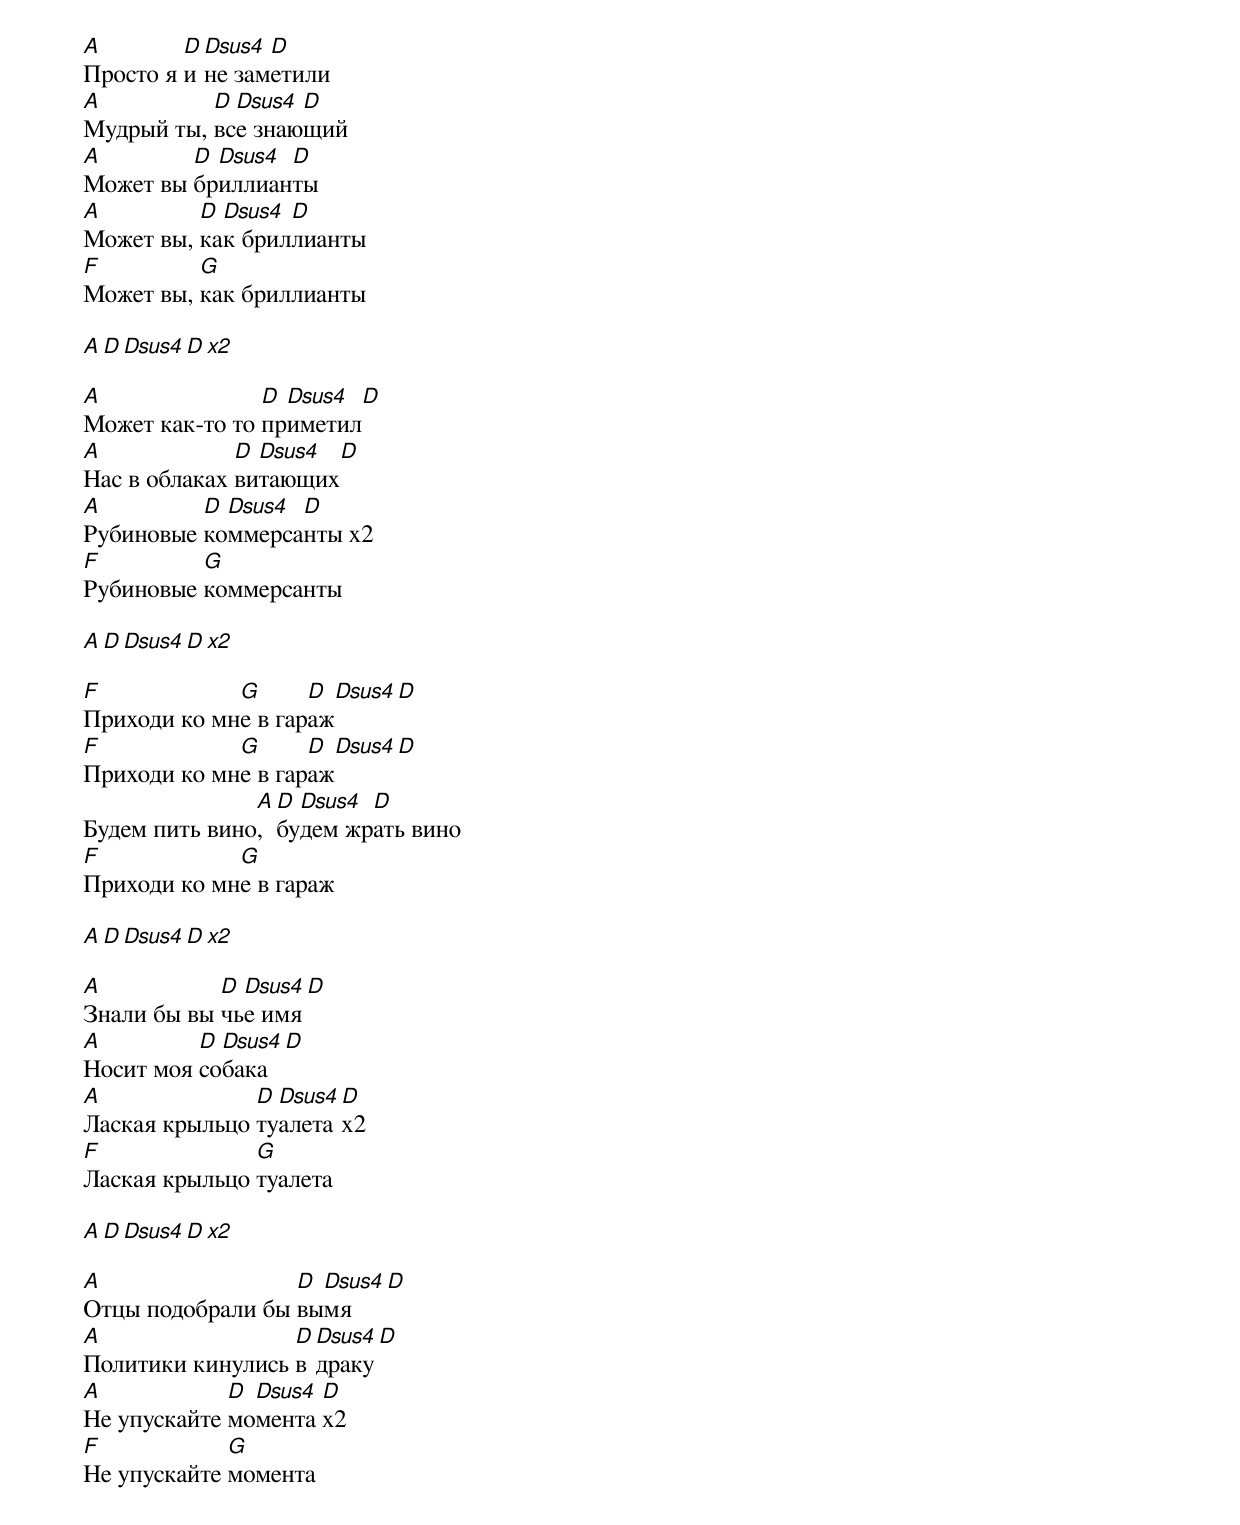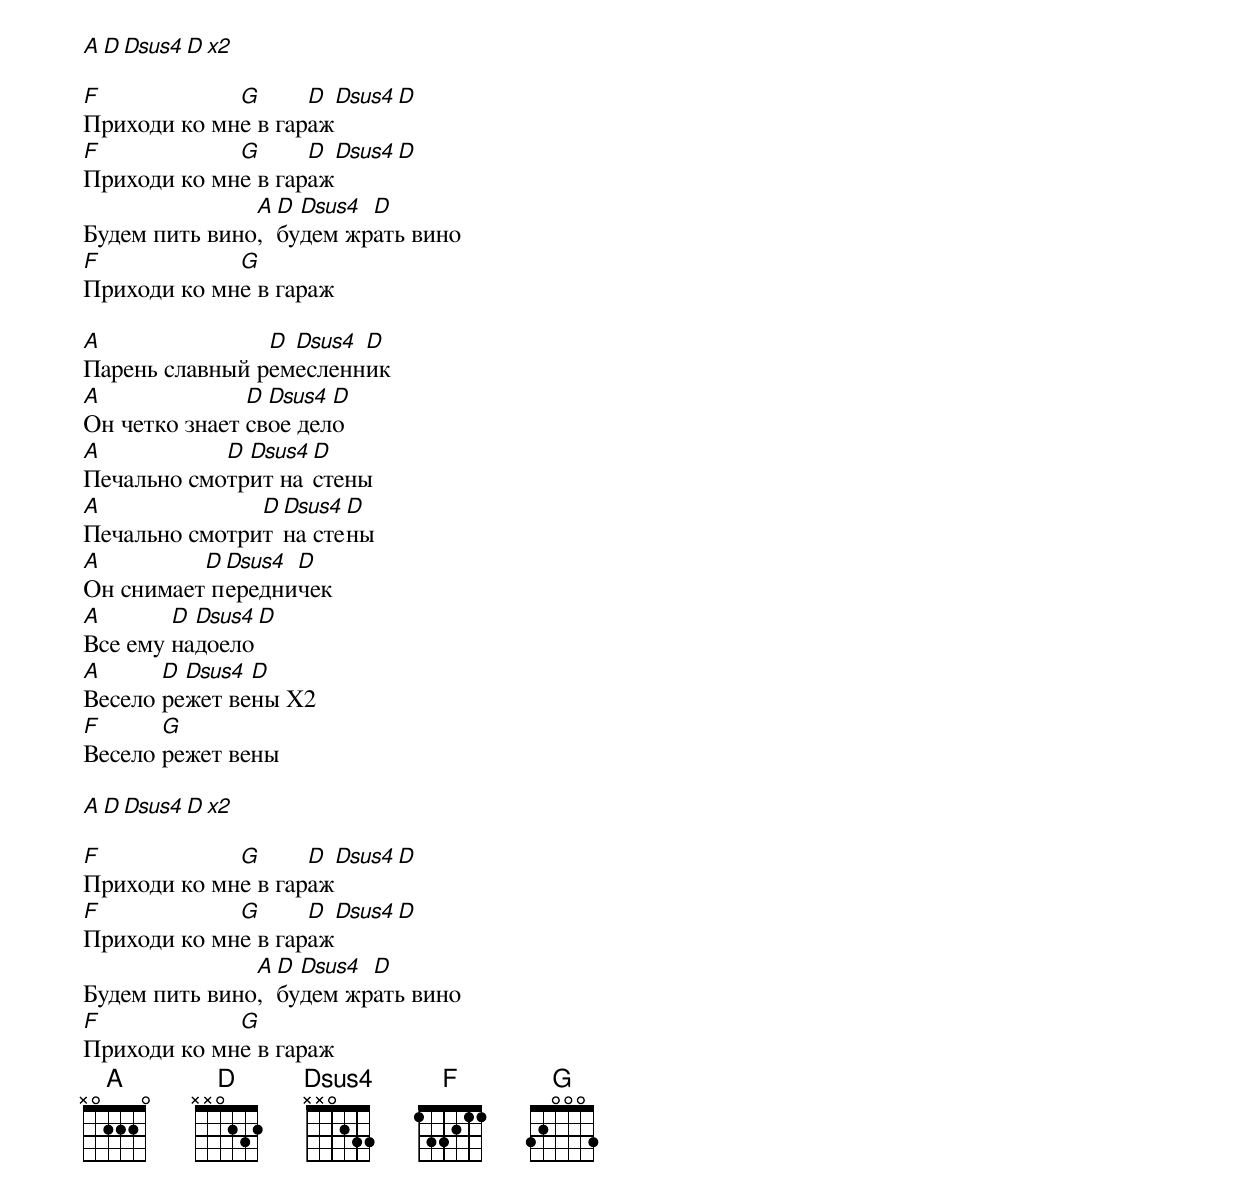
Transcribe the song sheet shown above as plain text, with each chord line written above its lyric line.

A        D Dsus4 D
Просто я и не заметили
A          D Dsus4 D
Мудрый ты, все знающий
A        D Dsus4 D
Может вы бриллианты
A         D Dsus4 D
Может вы, как бриллианты
F         G
Может вы, как бриллианты

A D Dsus4 D x2

A               D Dsus4 D
Может как-то то приметил
A             D Dsus4 D
Нас в облаках витающих
A         D Dsus4 D
Рубиновые коммерсанты х2
F         G
Рубиновые коммерсанты

A D Dsus4 D x2

F            G      D Dsus4 D
Приходи ко мне в гараж
F            G      D Dsus4 D
Приходи ко мне в гараж
               A D Dsus4 D
Будем пить вино, будем жрать вино
F            G
Приходи ко мне в гараж

A D Dsus4 D x2

A           D Dsus4 D
Знали бы вы чье имя
A         D Dsus4 D
Носит моя собака
A              D Dsus4 D
Лаская крыльцо туалета х2
F              G
Лаская крыльцо туалета

A D Dsus4 D x2

A                 D Dsus4 D
Отцы подобрали бы вымя
A                 D Dsus4 D
Политики кинулись в драку
A            D Dsus4 D
Не упускайте момента х2
F            G
Не упускайте момента

A D Dsus4 D x2

F            G      D Dsus4 D
Приходи ко мне в гараж
F            G      D Dsus4 D
Приходи ко мне в гараж
               A D Dsus4 D
Будем пить вино, будем жрать вино
F            G
Приходи ко мне в гараж

A               D Dsus4 D
Парень славный ремесленник
A              D Dsus4 D
Он четко знает свое дело
A           D Dsus4 D
Печально смотрит на стены
A              D Dsus4 D
Печально смотрит на стены
A         D Dsus4 D
Он снимает передничек
A       D Dsus4 D
Все ему надоело
A      D Dsus4 D
Весело режет вены X2
F      G
Весело режет вены

A D Dsus4 D x2

F            G      D Dsus4 D
Приходи ко мне в гараж
F            G      D Dsus4 D
Приходи ко мне в гараж
               A D Dsus4 D
Будем пить вино, будем жрать вино
F            G
Приходи ко мне в гараж
